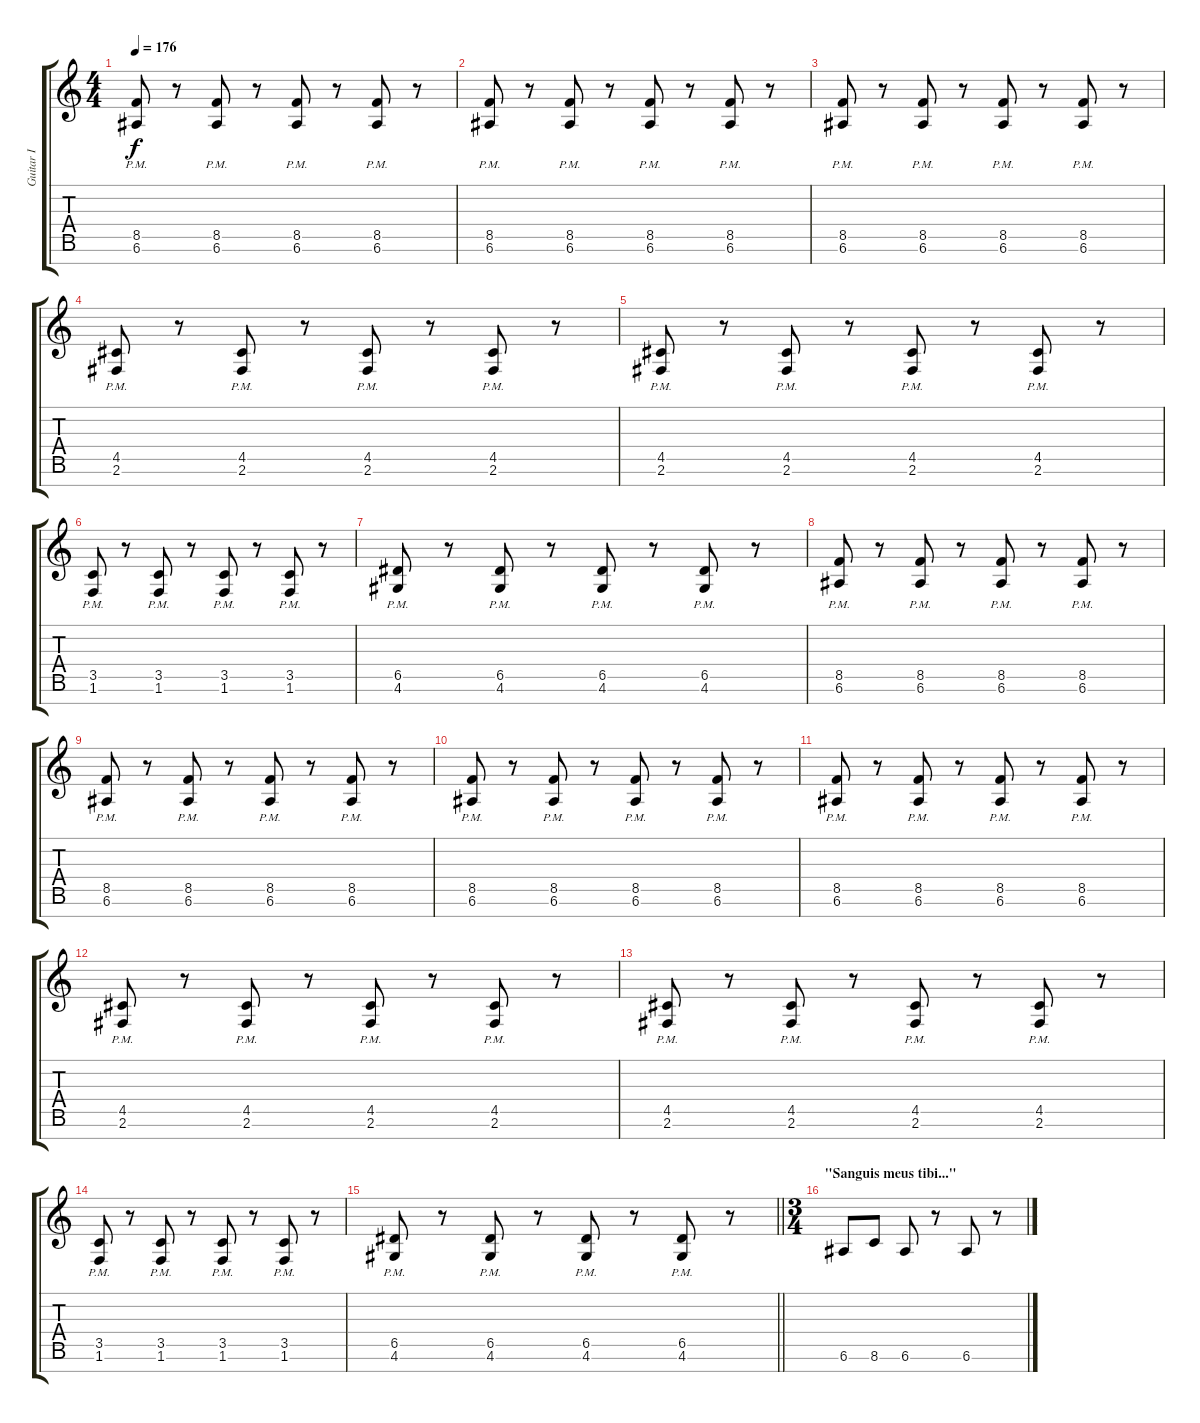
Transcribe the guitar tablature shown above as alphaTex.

\track ("Guitar I" "Guitar I") {instrument distortionguitar}
\staff {score tabs}
\tuning (E4 B3 G3 D3 A2 E2 B1) {hide}
\ts (4 4)
\tempo 176
\clef g2
\ks c
(8.5{pm} 6.6{pm}).8{dy f} r.8 (8.5{pm} 6.6{pm}).8 r.8 (8.5{pm} 6.6{pm}).8 r.8 (8.5{pm} 6.6{pm}).8 r.8 |
(8.5{pm} 6.6{pm}).8 r.8 (8.5{pm} 6.6{pm}).8 r.8 (8.5{pm} 6.6{pm}).8 r.8 (8.5{pm} 6.6{pm}).8 r.8 |
(8.5{pm} 6.6{pm}).8 r.8 (8.5{pm} 6.6{pm}).8 r.8 (8.5{pm} 6.6{pm}).8 r.8 (8.5{pm} 6.6{pm}).8 r.8 |
(4.5{pm} 2.6{pm}).8 r.8 (4.5{pm} 2.6{pm}).8 r.8 (4.5{pm} 2.6{pm}).8 r.8 (4.5{pm} 2.6{pm}).8 r.8 |
(4.5{pm} 2.6{pm}).8 r.8 (4.5{pm} 2.6{pm}).8 r.8 (4.5{pm} 2.6{pm}).8 r.8 (4.5{pm} 2.6{pm}).8 r.8 |
(3.5{pm} 1.6{pm}).8 r.8 (3.5{pm} 1.6{pm}).8 r.8 (3.5{pm} 1.6{pm}).8 r.8 (3.5{pm} 1.6{pm}).8 r.8 |
(6.5{pm} 4.6{pm}).8 r.8 (6.5{pm} 4.6{pm}).8 r.8 (6.5{pm} 4.6{pm}).8 r.8 (6.5{pm} 4.6{pm}).8 r.8 |
(8.5{pm} 6.6{pm}).8 r.8 (8.5{pm} 6.6{pm}).8 r.8 (8.5{pm} 6.6{pm}).8 r.8 (8.5{pm} 6.6{pm}).8 r.8 |
(8.5{pm} 6.6{pm}).8 r.8 (8.5{pm} 6.6{pm}).8 r.8 (8.5{pm} 6.6{pm}).8 r.8 (8.5{pm} 6.6{pm}).8 r.8 |
(8.5{pm} 6.6{pm}).8 r.8 (8.5{pm} 6.6{pm}).8 r.8 (8.5{pm} 6.6{pm}).8 r.8 (8.5{pm} 6.6{pm}).8 r.8 |
(8.5{pm} 6.6{pm}).8 r.8 (8.5{pm} 6.6{pm}).8 r.8 (8.5{pm} 6.6{pm}).8 r.8 (8.5{pm} 6.6{pm}).8 r.8 |
(4.5{pm} 2.6{pm}).8 r.8 (4.5{pm} 2.6{pm}).8 r.8 (4.5{pm} 2.6{pm}).8 r.8 (4.5{pm} 2.6{pm}).8 r.8 |
(4.5{pm} 2.6{pm}).8 r.8 (4.5{pm} 2.6{pm}).8 r.8 (4.5{pm} 2.6{pm}).8 r.8 (4.5{pm} 2.6{pm}).8 r.8 |
(3.5{pm} 1.6{pm}).8 r.8 (3.5{pm} 1.6{pm}).8 r.8 (3.5{pm} 1.6{pm}).8 r.8 (3.5{pm} 1.6{pm}).8 r.8 |
\barLineRight lightlight
(6.5{pm} 4.6{pm}).8 r.8 (6.5{pm} 4.6{pm}).8 r.8 (6.5{pm} 4.6{pm}).8 r.8 (6.5{pm} 4.6{pm}).8 r.8 |
\ts (3 4)
\section ("" "\"Sanguis meus tibi...\"")
6.6.8 8.6.8 6.6.8 r.8 6.6.8 r.8
